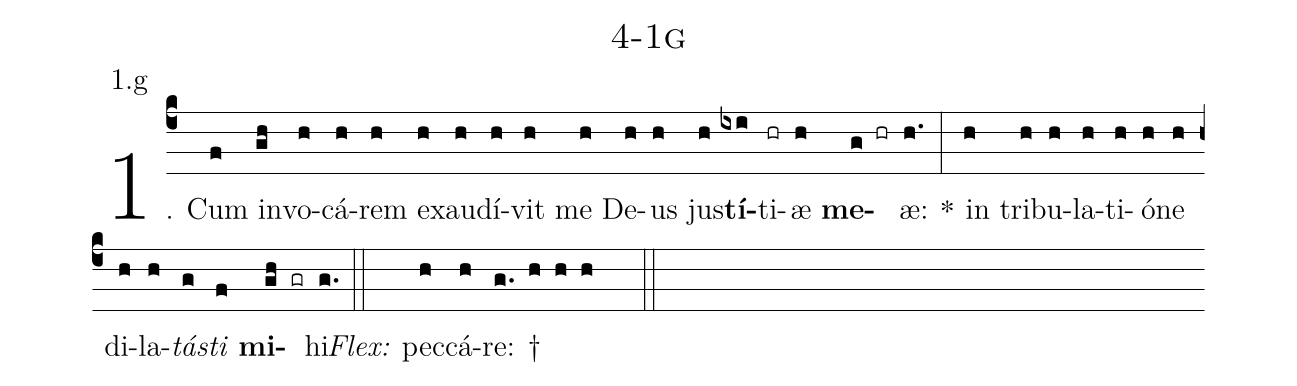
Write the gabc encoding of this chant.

name: 4-1g;
annotation: 1.g;
%%
(c4)1. Cum(f) in(gh)vo(h)cá(h)rem(h) ex(h)au(h)dí(h)vit(h) me(h) De(h)us(h) jus(h)<b>tí</b>(ixi)ti(hr)æ(h) <b>me</b>(g hr)æ:(h.) *(:) in(h) tri(h)bu(h)la(h)ti(h)ó(h)ne(h) di(h)la(h)<i>tás</i>(g)<i>ti</i>(f) <b>mi</b>(gh gr)hi.(g.) (::)
<i>Flex:</i>()  pec(h)cá(h)re: †(g. h h h  ::)
